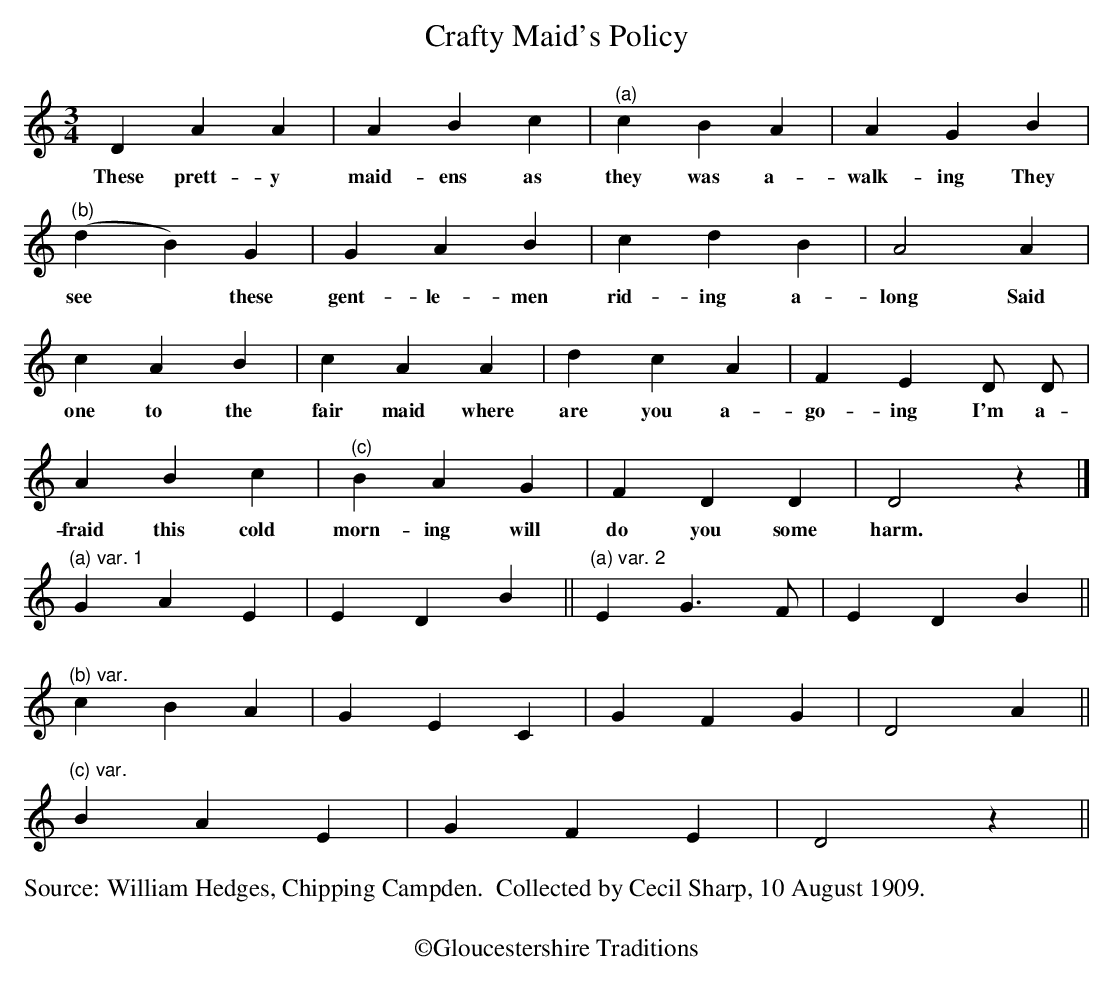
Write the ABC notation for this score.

X:1
T:Crafty Maid's Policy
L:1/4
M:3/4
K:Ddor
D A A | A B c |"^(a)" c B A | A G B |$"^(b)" (d B) G | G A B | c d B | A2 A |$ c A B | c A A |
w: These prett- y|maid- ens as|they was a-|walk- ing They|see * these|gent- le- men|rid- ing a-|long Said|one to the|fair maid where|
d c A | F E D/ D/ |$ A B c |"^(c)" B A G | F D D | D2 z |]$"^(a) var. 1" G A E | E D B ||
w: are you a-|go- ing I'm a-|fraid this cold|morn- ing will|do you some|harm.|||
"^(a) var. 2" E G3/2 F/ | E D B ||$"^(b) var." c B A | G E C | G F G | D2 A ||$"^(c) var." B A E |
w: |||||||
G F E | D2 z ||
w: ||


W:
